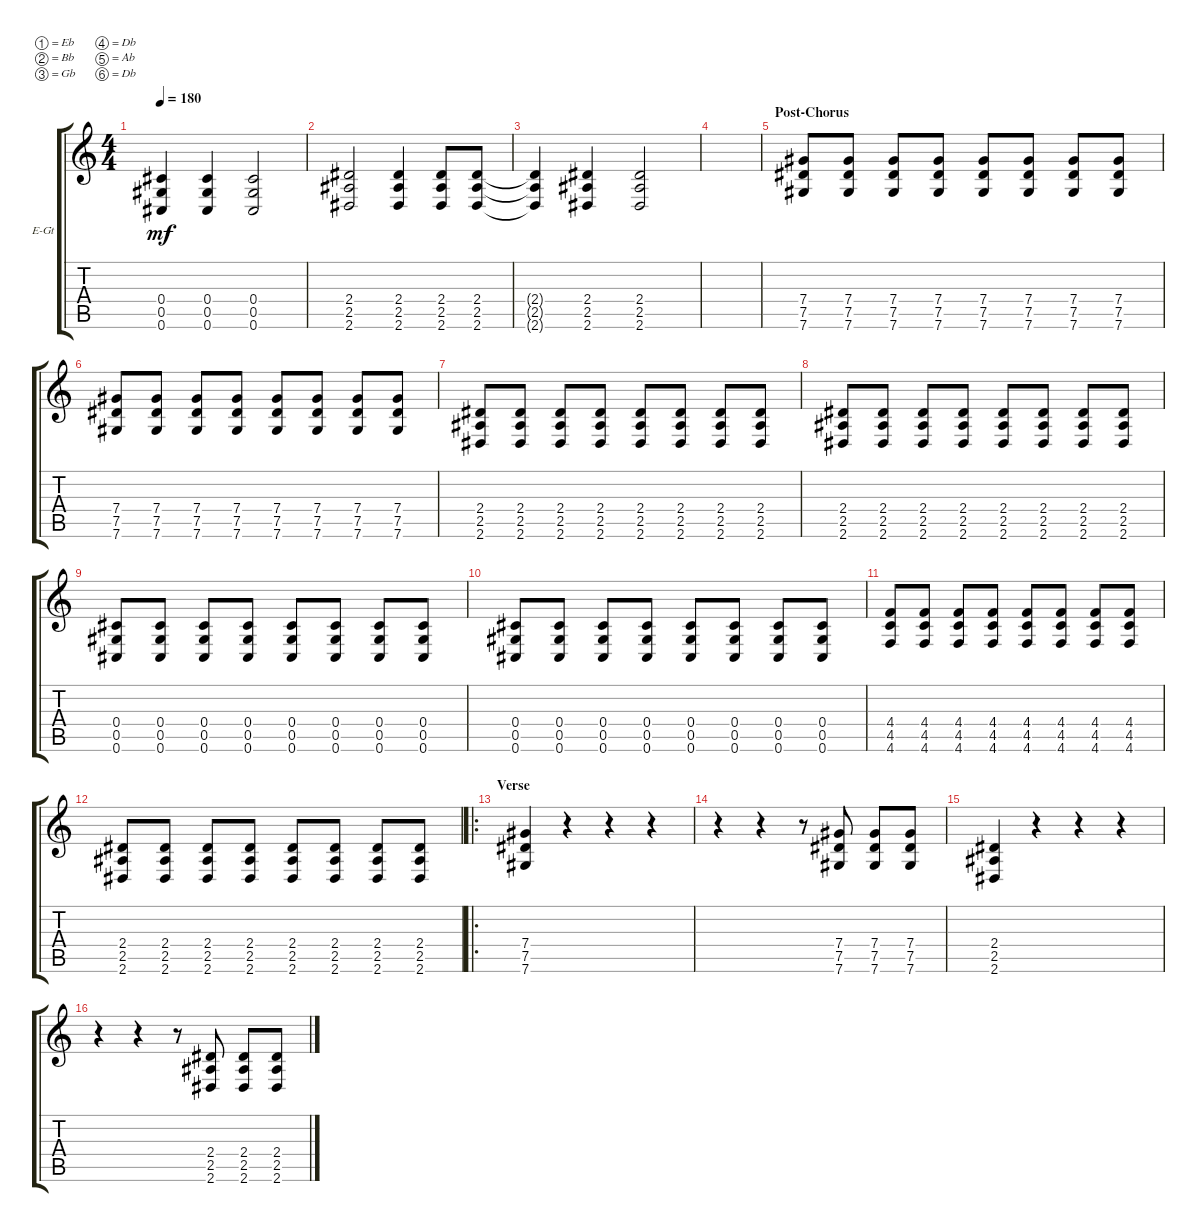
\defaultSystemsLayout 4
\bracketExtendMode groupsimilarinstruments
\firstSystemTrackNameOrientation horizontal
\otherSystemsTrackNameOrientation horizontal
\track ("rythum " "E-Gt") {instrument overdrivenguitar}
\staff {score tabs}
\tuning (Eb4 Bb3 Gb3 Db3 Ab2 Db2)
\ts (4 4)
\tempo 180
\clef g2
\ks c
(0.4{t} 0.5{t} 0.6{t}).4{dy mf} (0.5 0.6 0.4).4 (0.4 0.5 0.6).2 |
(2.6 2.5 2.4).2 (2.4 2.5 2.6).4 (2.6 2.5 2.4).8 (2.4 2.5 2.6).8 |
(2.4{t} 2.5{t} 2.6{t}).4 (2.5 2.6 2.4).4 (2.4 2.5 2.6).2 |
|
\section ("" "Post-Chorus")
(7.6 7.5 7.4).8 (7.6 7.5 7.4).8 (7.6 7.5 7.4).8 (7.6 7.5 7.4).8 (7.6 7.5 7.4).8 (7.6 7.5 7.4).8 (7.6 7.5 7.4).8 (7.6 7.5 7.4).8 |
(7.6 7.5 7.4).8 (7.6 7.5 7.4).8 (7.6 7.5 7.4).8 (7.6 7.5 7.4).8 (7.6 7.5 7.4).8 (7.6 7.5 7.4).8 (7.6 7.5 7.4).8 (7.6 7.5 7.4).8 |
(2.6 2.5 2.4).8 (2.6 2.5 2.4).8 (2.6 2.5 2.4).8 (2.6 2.5 2.4).8 (2.6 2.5 2.4).8 (2.6 2.5 2.4).8 (2.6 2.5 2.4).8 (2.6 2.5 2.4).8 |
(2.6 2.5 2.4).8 (2.6 2.5 2.4).8 (2.6 2.5 2.4).8 (2.6 2.5 2.4).8 (2.6 2.5 2.4).8 (2.6 2.5 2.4).8 (2.6 2.5 2.4).8 (2.6 2.5 2.4).8 |
(0.6 0.5 0.4).8 (0.6 0.5 0.4).8 (0.6 0.5 0.4).8 (0.6 0.5 0.4).8 (0.6 0.5 0.4).8 (0.6 0.5 0.4).8 (0.6 0.5 0.4).8 (0.6 0.5 0.4).8 |
(0.6 0.5 0.4).8 (0.6 0.5 0.4).8 (0.6 0.5 0.4).8 (0.6 0.5 0.4).8 (0.6 0.5 0.4).8 (0.6 0.5 0.4).8 (0.6 0.5 0.4).8 (0.6 0.5 0.4).8 |
(4.6 4.5 4.4).8 (4.6 4.5 4.4).8 (4.6 4.5 4.4).8 (4.6 4.5 4.4).8 (4.6 4.5 4.4).8 (4.6 4.5 4.4).8 (4.6 4.5 4.4).8 (4.6 4.5 4.4).8 |
(2.6 2.5 2.4).8 (2.6 2.5 2.4).8 (2.6 2.5 2.4).8 (2.6 2.5 2.4).8 (2.6 2.5 2.4).8 (2.6 2.5 2.4).8 (2.6 2.5 2.4).8 (2.6 2.5 2.4).8 |
\ro
\section ("" "Verse")
(7.6 7.5 7.4).4 r.4 r.4 r.4 |
r.4 r.4 r.8 (7.6 7.5 7.4).8 (7.6 7.5 7.4).8 (7.4 7.5 7.6).8 |
(2.6 2.5 2.4).4 r.4 r.4 r.4 |
r.4 r.4 r.8 (2.5 2.6 2.4).8 (2.5 2.6 2.4).8 (2.5 2.6 2.4).8
